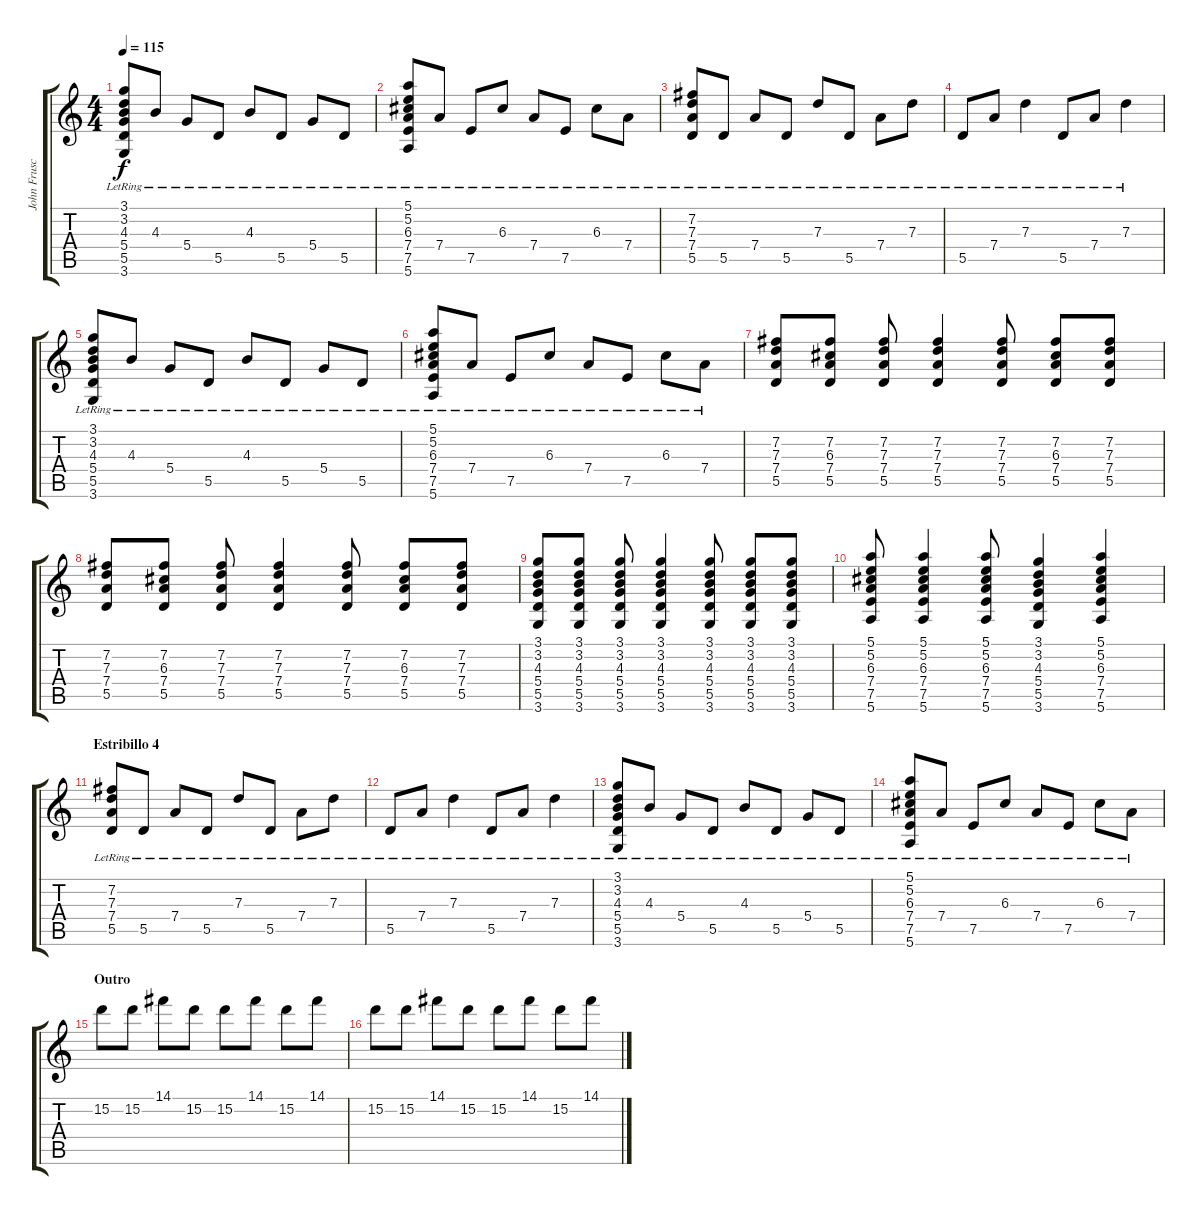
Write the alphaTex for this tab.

\track ("John Frusciante" "John Frusc") {instrument electricguitarjazz}
\staff {score tabs}
\tuning (E4 B3 G3 D3 A2 E2) {hide}
\ts (4 4)
\tempo 115
\clef g2
\ks c
(3.1{lr} 3.2{lr} 4.3{lr} 5.4{lr} 5.5{lr} 3.6{lr}).8{dy f} 4.3{lr}.8 5.4{lr}.8 5.5{lr}.8 4.3{lr}.8 5.5{lr}.8 5.4{lr}.8 5.5{lr}.8 |
(5.1{lr} 5.2{lr} 6.3{lr} 7.4{lr} 7.5{lr} 5.6{lr}).8 7.4{lr}.8 7.5{lr}.8 6.3{lr}.8 7.4{lr}.8 7.5{lr}.8 6.3{lr}.8 7.4{lr}.8 |
(7.2{lr} 7.3{lr} 7.4{lr} 5.5{lr}).8 5.5{lr}.8 7.4{lr}.8 5.5{lr}.8 7.3{lr}.8 5.5{lr}.8 7.4{lr}.8 7.3{lr}.8 |
5.5{lr}.8 7.4{lr}.8 7.3{lr}.4 5.5{lr}.8 7.4{lr}.8 7.3{lr}.4 |
(3.1{lr} 3.2{lr} 4.3{lr} 5.4{lr} 5.5{lr} 3.6{lr}).8 4.3{lr}.8 5.4{lr}.8 5.5{lr}.8 4.3{lr}.8 5.5{lr}.8 5.4{lr}.8 5.5{lr}.8 |
(5.1{lr} 5.2{lr} 6.3{lr} 7.4{lr} 7.5{lr} 5.6{lr}).8 7.4{lr}.8 7.5{lr}.8 6.3{lr}.8 7.4{lr}.8 7.5{lr}.8 6.3{lr}.8 7.4{lr}.8 |
(7.2 7.3 7.4 5.5).8 (7.2 6.3 7.4 5.5).8 (7.2 7.3 7.4 5.5).8 (7.2 7.3 7.4 5.5).4 (7.2 7.3 7.4 5.5).8 (7.2 6.3 7.4 5.5).8 (7.2 7.3 7.4 5.5).8 |
(7.2 7.3 7.4 5.5).8 (7.2 6.3 7.4 5.5).8 (7.2 7.3 7.4 5.5).8 (7.2 7.3 7.4 5.5).4 (7.2 7.3 7.4 5.5).8 (7.2 6.3 7.4 5.5).8 (7.2 7.3 7.4 5.5).8 |
(3.1 3.2 4.3 5.4 5.5 3.6).8 (3.1 3.2 4.3 5.4 5.5 3.6).8 (3.1 3.2 4.3 5.4 5.5 3.6).8 (3.1 3.2 4.3 5.4 5.5 3.6).4 (3.1 3.2 4.3 5.4 5.5 3.6).8 (3.1 3.2 4.3 5.4 5.5 3.6).8 (3.1 3.2 4.3 5.4 5.5 3.6).8 |
(5.1 5.2 6.3 7.4 7.5 5.6).8 (5.1 5.2 6.3 7.4 7.5 5.6).4 (5.1 5.2 6.3 7.4 7.5 5.6).8 (3.1 3.2 4.3 5.4 5.5 3.6).4 (5.1 5.2 6.3 7.4 7.5 5.6).4 |
\section ("" "Estribillo 4")
(7.2{lr} 7.3{lr} 7.4{lr} 5.5{lr}).8 5.5{lr}.8 7.4{lr}.8 5.5{lr}.8 7.3{lr}.8 5.5{lr}.8 7.4{lr}.8 7.3{lr}.8 |
5.5{lr}.8 7.4{lr}.8 7.3{lr}.4 5.5{lr}.8 7.4{lr}.8 7.3{lr}.4 |
(3.1{lr} 3.2{lr} 4.3{lr} 5.4{lr} 5.5{lr} 3.6{lr}).8 4.3{lr}.8 5.4{lr}.8 5.5{lr}.8 4.3{lr}.8 5.5{lr}.8 5.4{lr}.8 5.5{lr}.8 |
(5.1{lr} 5.2{lr} 6.3{lr} 7.4{lr} 7.5{lr} 5.6{lr}).8 7.4{lr}.8 7.5{lr}.8 6.3{lr}.8 7.4{lr}.8 7.5{lr}.8 6.3{lr}.8 7.4{lr}.8 |
\section ("" "Outro")
15.2.8 15.2.8 14.1.8 15.2.8 15.2.8 14.1.8 15.2.8 14.1.8 |
15.2.8 15.2.8 14.1.8 15.2.8 15.2.8 14.1.8 15.2.8 14.1.8
